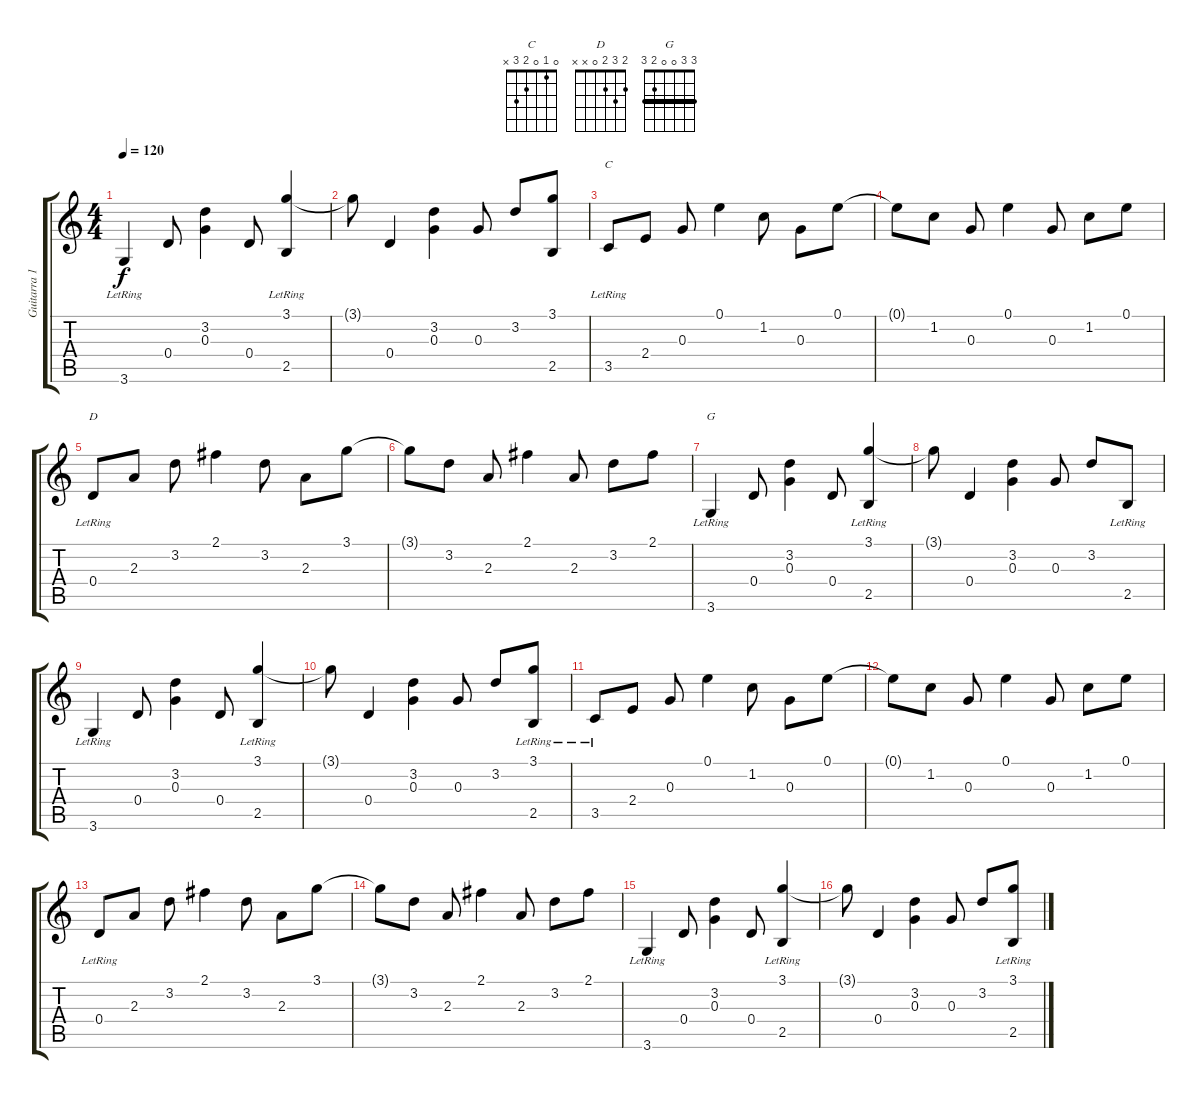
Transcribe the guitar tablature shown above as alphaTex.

\track ("Guitarra 1" "Guitarra 1") {instrument acousticguitarnylon}
\staff {score tabs}
\tuning (E4 B3 G3 D3 A2 E2) {hide}
\chord ("C" 0 1 0 2 3 x)
\chord ("D" 2 3 2 0 x x)
\chord ("G" 3 3 0 0 2 3) {barre 3}
\ts (4 4)
\tempo 120
\clef g2
\ks c
3.6{lr}.4{dy f} 0.4.8 (3.2 0.3).4 0.4.8 (3.1 2.5{lr}).4 |
3.1{t}.8 0.4.4 (3.2 0.3).4 0.3.8 3.2.8 (3.1 2.5).8 |
3.5{lr}.8{ch "C"} 2.4.8 0.3.8 0.1.4 1.2.8 0.3.8 0.1.8 |
0.1{t}.8 1.2.8 0.3.8 0.1.4 0.3.8 1.2.8 0.1.8 |
0.4{lr}.8{ch "D"} 2.3.8 3.2.8 2.1.4 3.2.8 2.3.8 3.1.8 |
3.1{t}.8 3.2.8 2.3.8 2.1.4 2.3.8 3.2.8 2.1.8 |
3.6{lr}.4{ch "G"} 0.4.8 (3.2 0.3).4 0.4.8 (3.1 2.5{lr}).4 |
3.1{t}.8 0.4.4 (3.2 0.3).4 0.3.8 3.2.8 2.5{lr}.8 |
3.6{lr}.4 0.4.8 (3.2 0.3).4 0.4.8 (3.1 2.5{lr}).4 |
3.1{t}.8 0.4.4 (3.2 0.3).4 0.3.8 3.2.8 (3.1 2.5{lr}).8 |
3.5{lr}.8 2.4.8 0.3.8 0.1.4 1.2.8 0.3.8 0.1.8 |
0.1{t}.8 1.2.8 0.3.8 0.1.4 0.3.8 1.2.8 0.1.8 |
0.4{lr}.8 2.3.8 3.2.8 2.1.4 3.2.8 2.3.8 3.1.8 |
3.1{t}.8 3.2.8 2.3.8 2.1.4 2.3.8 3.2.8 2.1.8 |
3.6{lr}.4 0.4.8 (3.2 0.3).4 0.4.8 (3.1 2.5{lr}).4 |
3.1{t}.8 0.4.4 (3.2 0.3).4 0.3.8 3.2.8 (3.1 2.5{lr}).8
